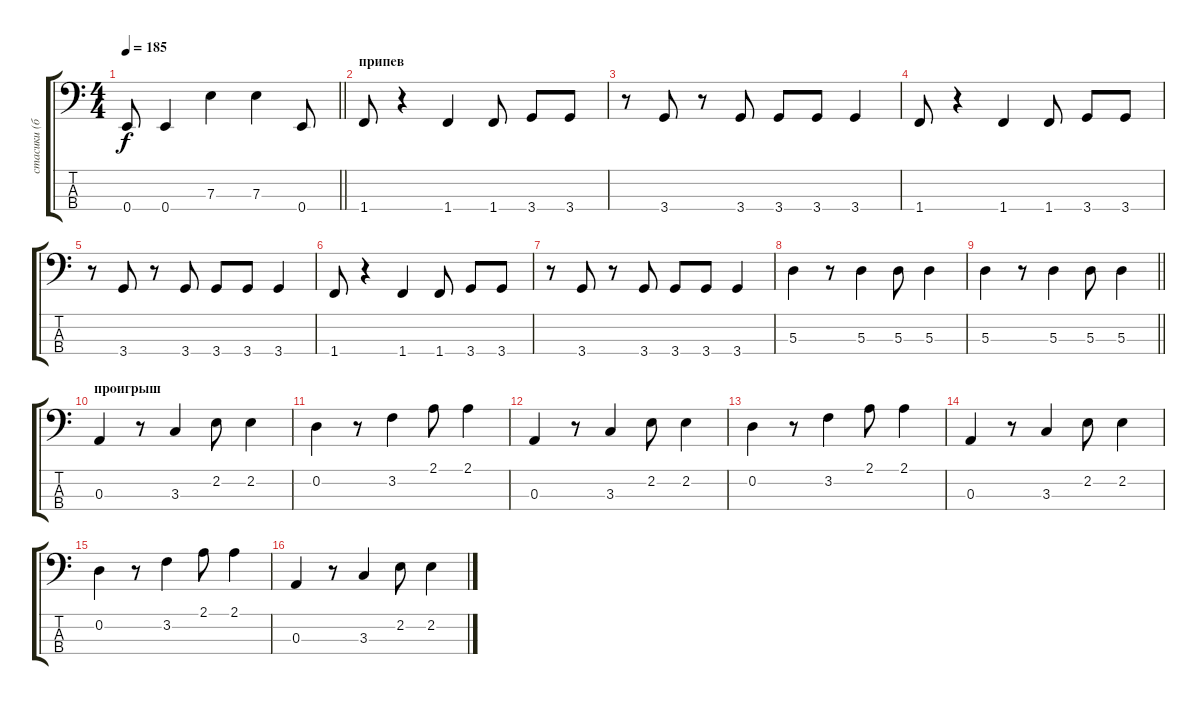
\track ("стасики (бас)" "стасики (б") {instrument electricbassfinger}
\staff {score tabs}
\tuning (G2 D2 A1 E1) {hide}
\ts (4 4)
\tempo 185
\clef f4
\barLineRight lightlight
\ks c
0.4{t}.8{dy f} 0.4.4 7.3.4 7.3.4 0.4.8 |
\section ("" "припев")
1.4.8 r.4 1.4.4 1.4.8 3.4.8 3.4.8 |
r.8 3.4.8 r.8 3.4.8 3.4.8 3.4.8 3.4.4 |
1.4.8 r.4 1.4.4 1.4.8 3.4.8 3.4.8 |
r.8 3.4.8 r.8 3.4.8 3.4.8 3.4.8 3.4.4 |
1.4.8 r.4 1.4.4 1.4.8 3.4.8 3.4.8 |
r.8 3.4.8 r.8 3.4.8 3.4.8 3.4.8 3.4.4 |
5.3.4 r.8 5.3.4 5.3.8 5.3.4 |
\barLineRight lightlight
5.3.4 r.8 5.3.4 5.3.8 5.3.4 |
\section ("" "проигрыш")
0.3.4 r.8 3.3.4 2.2.8 2.2.4 |
0.2.4 r.8 3.2.4 2.1.8 2.1.4 |
0.3.4 r.8 3.3.4 2.2.8 2.2.4 |
0.2.4 r.8 3.2.4 2.1.8 2.1.4 |
0.3.4 r.8 3.3.4 2.2.8 2.2.4 |
0.2.4 r.8 3.2.4 2.1.8 2.1.4 |
0.3.4 r.8 3.3.4 2.2.8 2.2.4
